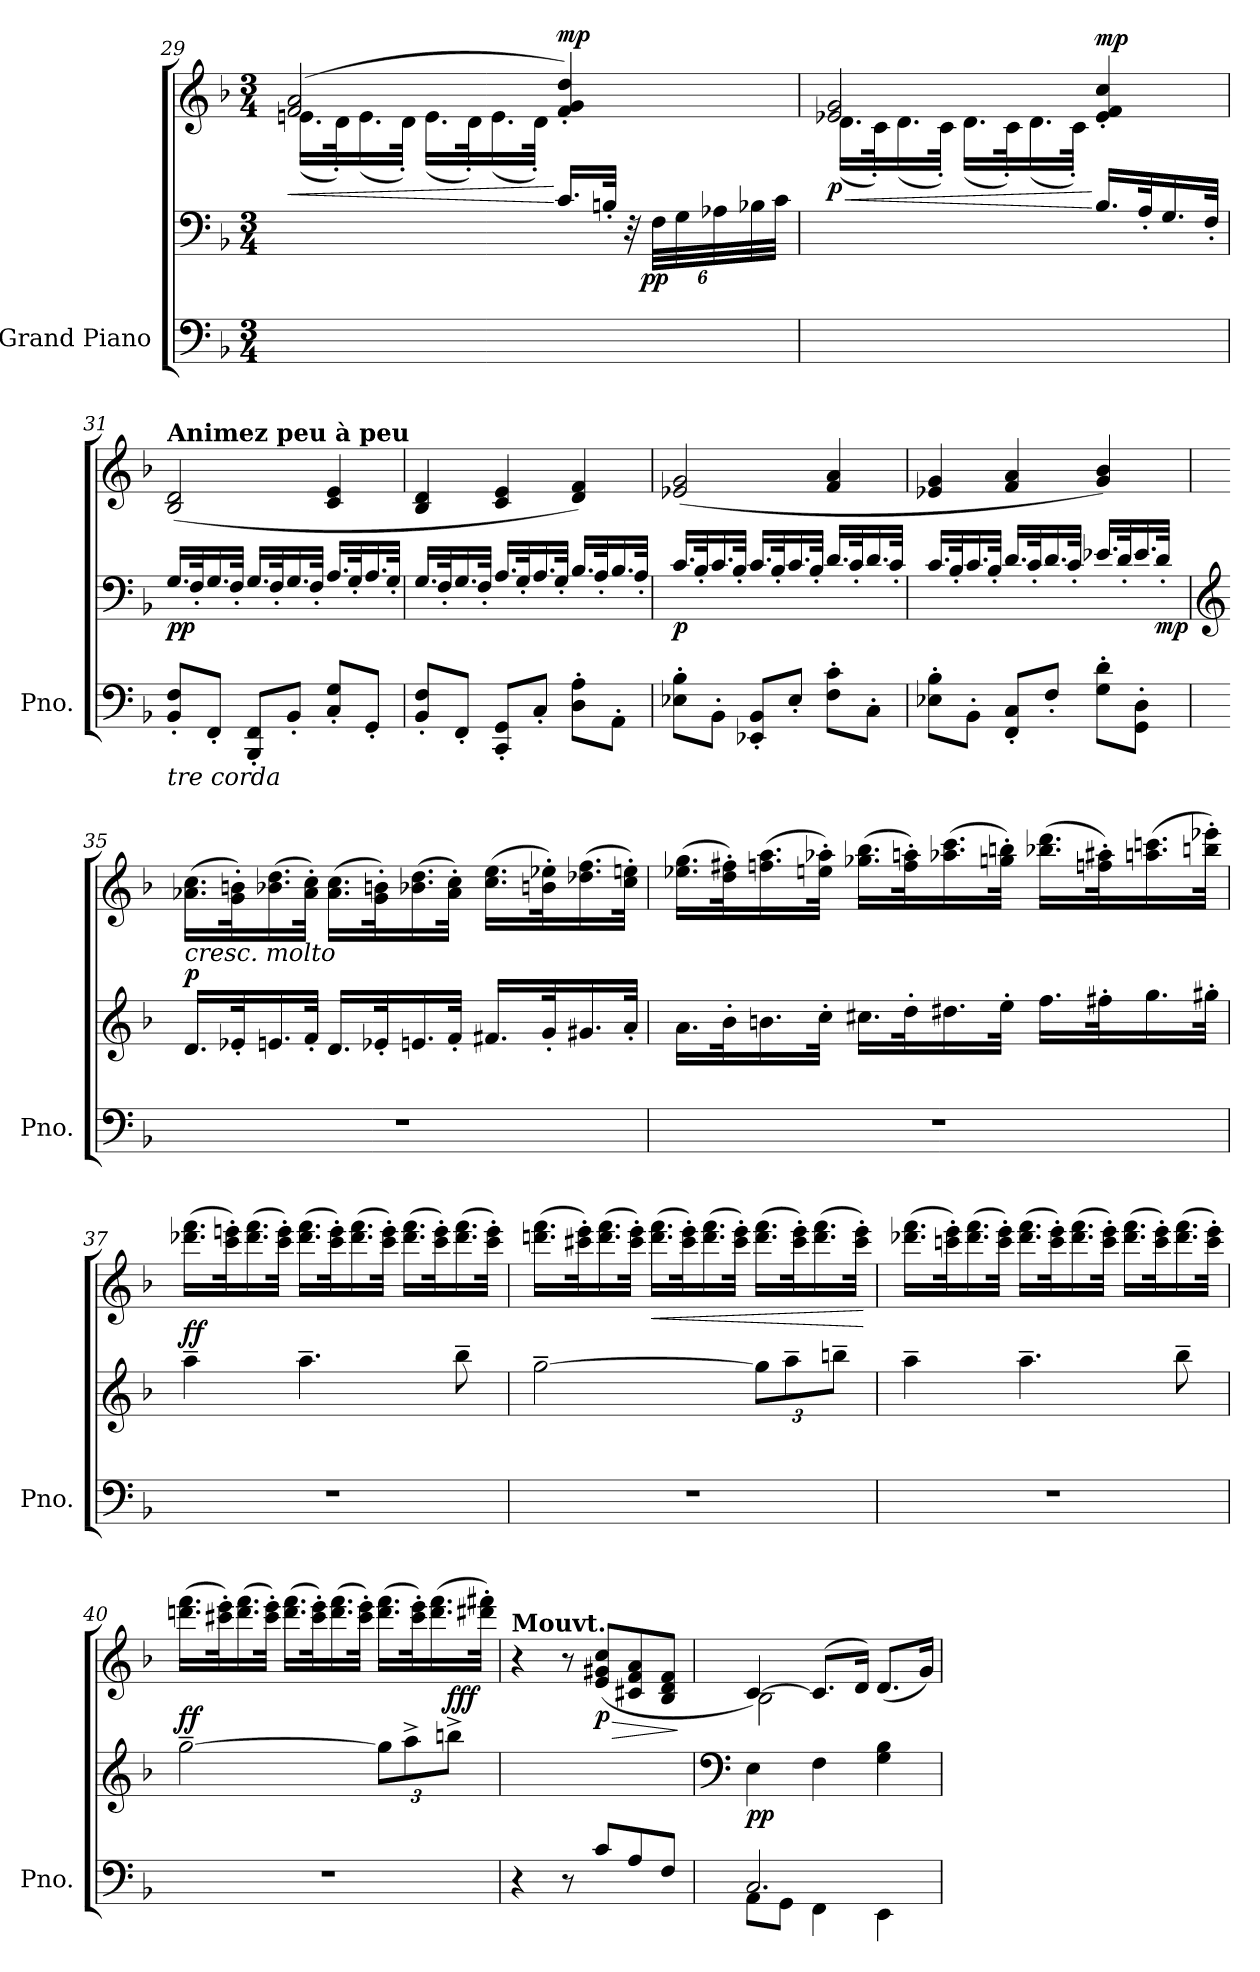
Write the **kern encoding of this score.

**kern	**kern	**kern	**dynam
*part1	*part1	*part1	*part1
*staff3	*staff2	*staff1	*staff1/2/3
*I"Grand Piano	*	*	*
*I'Pno.	*	*	*
!!LO:LB:g=z
*clefF4	*clefF4	*clefG2	*
*k[b-]	*k[b-]	*k[b-]	*
*M3/4	*M3/4	*M3/4	*
=29	=29	=29	=29
!	!	!	!LO:HP:b
*	*	*^	*
!	!	!	!	!LO:DY:n=1:b
!	!	!	!	!LO:DY:n=2:b
2.ryy	2ryy	(>2f/ 2a/	(<16.en\LL	< p other-dynamics
.	.	.	32d'\K)	.
.	.	.	(<16.e\	.
.	.	.	32d'\JJk)	.
.	.	.	(<16.e\LL	.
.	.	.	32d'\K)	.
.	.	.	(<16.e\	.
.	.	.	32d'\JJk)	.
!	!	!	!	!LO:DY:n=3:a
.	16.c/LL	4f/' 4g/' 4dd/')	4ryy	[ mp
.	32Bn'/JJk	.	.	.
*	*Xbrackettup	*	*	*
.	48r	.	.	.
!	!	!	!	!LO:DY:n=4:b=2
.	(>48F\LLL	.	.	pp
.	48G\	.	.	.
.	48A-X\	.	.	.
.	48B-X\	.	.	.
.	48c\JJJ	.	.	.
=30	=30	=30	=30	=30
!	!	!	!	!LO:HP:b
!	!	!	!	!LO:DY:n=1:b
2.ryy	2ryy	(>2e-X/ 2g/	(<16.d\LL)	< p
.	.	.	32c'\K)	.
.	.	.	(<16.d\	.
.	.	.	32c'\JJk)	.
.	.	.	(<16.d\LL	.
.	.	.	32c'\K)	.
.	.	.	(<16.d\	.
.	.	.	32c'\JJk)	.
!	!	!	!	!LO:DY:n=2:a
.	16.B-/LL	4e-/' 4f/' 4cc/')	4ryy	[ mp
.	32A'/K	.	.	.
.	16.G/	.	.	.
.	32F'/JJk	.	.	.
*	*	*v	*v	*
!!LO:LB:g=z
=31	=31	=31	=31
!	!	!LO:TX:a:B:t=Animez peu à peu	!
!LO:TX:b:i:t=tre corda	!	!	!
!	!	!	!LO:DY:b=2
8BB-/' 8F/'L	16.G/LL	(<2B-/ 2d/	pp
.	32F'/K	.	.
8FF'/J	16.G/	.	.
.	32F'/JJk	.	.
8BBB-/' 8FF/'L	16.G/LL	.	.
.	32F'/K	.	.
8BB-'/J	16.G/	.	.
.	32F'/JJk	.	.
8C/' 8G/'L	16.A/LL	4c/ 4e/	.
.	32G'/K	.	.
8GG'/J	16.A/	.	.
.	32G'/JJk	.	.
=32	=32	=32	=32
*	*	*MM71	*
8BB-/' 8F/'L	16.G/LL	4B-/ 4d/	.
.	32F'/K	.	.
8FF'/J	16.G/	.	.
.	32F'/JJk	.	.
8CC/' 8GG/'L	16.A/LL	4c/ 4e/	.
.	32G'/K	.	.
8C'/J	16.A/	.	.
.	32G'/JJk	.	.
8D\' 8A\'L	16.B-/LL	4d/ 4f/)	.
.	32A'/K	.	.
8AA'\J	16.B-/	.	.
.	32A'/JJk	.	.
!!LO:PB:g=z
=33	=33	=33	=33
*	*	*MM72	*
!	!	!	!LO:DY:b=2
8E-X\' 8B-\'L	16.c/LL	(<2e-X/ 2g/	p
.	32B-'/K	.	.
8BB-'\J	16.c/	.	.
.	32B-'/JJk	.	.
8EE-X/' 8BB-/'L	16.c/LL	.	.
.	32B-'/K	.	.
8E-'/J	16.c/	.	.
.	32B-'/JJk	.	.
8F\' 8c\'L	16.d/LL	4f/ 4a/	.
.	32c'/K	.	.
8C'\J	16.d/	.	.
.	32c'/JJk	.	.
=34	=34	=34	=34
*	*	*MM73	*
8E-X\' 8B-\'L	16.c/LL	4e-X/ 4g/	.
.	32B-'/K	.	.
8BB-'\J	16.c/	.	.
.	32B-'/JJk	.	.
8FF/' 8C/'L	16.d/LL	4f/ 4a/	.
.	32c'/K	.	.
8F'/J	16.d/	.	.
.	32c'/JJk	.	.
8G\' 8d\'L	16.e-X/LL	4g/ 4b-/)	.
.	32d'/K	.	.
8GG\' 8D\'J	16.e-/	.	.
!	!	!	!LO:DY:b=2
.	32d'/JJk	.	mp
!!LO:LB:g=z
=35	=35	=35	=35
*	*clefG2	*	*
*	*	*MM74	*
!	!LO:TX:a:i:t=cresc. molto	!	!
!	!	!	!LO:DY:a=2
2.r	16.d/LL	(>16.a-X\ 16.cc\LL	p
.	32e-X'/K	32g\' 32bn\'K)	.
.	16.en/	(>16.b-X\ 16.dd\	.
.	32f'/JJk	32a-\' 32cc\'JJk)	.
.	16.d/LL	(>16.a-\ 16.cc\LL	.
.	32e-X'/K	32g\' 32bn\'K)	.
.	16.en/	(>16.b-X\ 16.dd\	.
.	32f'/JJk	32a-\' 32cc\'JJk)	.
.	16.f#X/LL	(>16.cc\ 16.ee\LL	.
.	32g'/K	32bn\' 32ee-X\'K)	.
.	16.g#X/	(>16.dd-X\ 16.ff\	.
.	32a'/JJk	32cc\' 32een\'JJk)	.
=36	=36	=36	=36
*	*	*MM75	*
2.r	16.a\LL	(>16.ee-X\ 16.gg\LL	.
.	32b-'\K	32dd\' 32ff#X\'K)	.
.	16.bn\	(>16.ffn\ 16.aa\	.
.	32cc'\JJk	32een\' 32aa-X\'JJk)	.
.	16.cc#X\LL	(>16.gg-X\ 16.bb-\LL	.
.	32dd'\K	32ff\' 32aan\'K)	.
.	16.dd#X\	(>16.aa-X\ 16.ccc\	.
.	32ee'\JJk	32ggn\' 32bbn\'JJk)	.
.	16.ff\LL	(>16.bb-X\ 16.ddd\LL	.
.	32ff#X'\K	32ffn\' 32aa#X\'K)	.
.	16.gg\	(>16.aan\ 16.cccn\	.
.	32gg#X'\JJk	32bbn\' 32eee-X\'JJk)	.
!!LO:LB:g=z
=37	=37	=37	=37
*	*	*MM76	*
!	!	!	!LO:DY:a=2
!	!	!	!LO:DY:n=1:b
2.r	4aa~\	(>16.ddd-X\ 16.fff\LL	f f
.	.	32ccc\' 32eeen\'K)	.
.	.	(>16.ddd-\ 16.fff\	.
.	.	32ccc\' 32eee\'JJk)	.
.	4.aa~\	(>16.ddd-\ 16.fff\LL	.
.	.	32ccc\' 32eee\'K)	.
.	.	(>16.ddd-\ 16.fff\	.
.	.	32ccc\' 32eee\'JJk)	.
.	.	(>16.ddd-\ 16.fff\LL	.
.	.	32ccc\' 32eee\'K)	.
.	8bb-~\	(>16.ddd-\ 16.fff\	.
.	.	32ccc\' 32eee\'JJk)	.
=38	=38	=38	=38
*	*	*MM77	*
2.r	[2gg~\	(>16.dddn\ 16.fff\LL	.
.	.	32ccc#X\' 32eee\'K)	.
.	.	(>16.ddd\ 16.fff\	.
.	.	32ccc#\' 32eee\'JJk)	.
!	!	!	!LO:HP:b
.	.	(>16.ddd\ 16.fff\LL	<
.	.	32ccc#\' 32eee\'K)	.
.	.	(>16.ddd\ 16.fff\	.
.	.	32ccc#\' 32eee\'JJk)	.
.	12gg\L]	(>16.ddd\ 16.fff\LL	.
.	12aa~\	.	.
.	.	32ccc#\' 32eee\'K)	.
.	.	(>16.ddd\ 16.fff\	.
.	12bbn~\J	.	.
.	.	32ccc#\' 32eee\'JJk)	.
.	.	.	[
!!LO:LB:g=z
=39	=39	=39	=39
*	*	*MM79	*
!	!	!	!LO:DY:a=2
!	!	!	!LO:DY:n=1:a=2
2.r	4aa~\	(>16.ddd-X\ 16.fff\LL	other-dynamics f
.	.	32cccn\' 32eee\'K)	.
.	.	(>16.ddd-\ 16.fff\	.
.	.	32ccc\' 32eee\'JJk)	.
.	4.aa~\	(>16.ddd-\ 16.fff\LL	.
.	.	32ccc\' 32eee\'K)	.
.	.	(>16.ddd-\ 16.fff\	.
.	.	32ccc\' 32eee\'JJk)	.
.	.	(>16.ddd-\ 16.fff\LL	.
.	.	32ccc\' 32eee\'K)	.
.	8bb-~\	(>16.ddd-\ 16.fff\	.
.	.	32ccc\' 32eee\'JJk)	.
=40	=40	=40	=40
*	*	*MM80	*
!	!	!	!LO:DY:a=2
2.r	[2gg~\	(>16.dddn\ 16.fff\LL	ff
.	.	32ccc#X\' 32eee\'K)	.
.	.	(>16.ddd\ 16.fff\	.
.	.	32ccc#\' 32eee\'JJk)	.
.	.	(>16.ddd\ 16.fff\LL	.
.	.	32ccc#\' 32eee\'K)	.
.	.	(>16.ddd\ 16.fff\	.
.	.	32ccc#\' 32eee\'JJk)	.
.	12gg\L]	(>16.ddd\ 16.fff\LL	.
.	12aa^\	.	.
.	.	32ccc#\' 32eee\'K)	.
.	.	(>16.ddd\ 16.fff\	.
!	!	!	!LO:DY:a=2
.	12bbn^\J	.	fff
.	.	32ddd#X\' 32fff#X\'JJk)	.
=41	=41	=41	=41
!	!	!LO:TX:a:B:t=Mouvt.	!
4r	2.ryy	4r	.
8r	.	8r	.
!	!	!	!LO:HP:b
!	!	!	!LO:DY:n=1:b
8c/L	.	(<8e/ 8g#X/ 8cc/L	> p
8A/	.	8c#X/ 8f/ 8a/	.
8F/J	.	8B-/ 8d/ 8f/J	.
.	.	.	]
!!LO:PB:g=z
=42	=42	=42	=42
*	*clefF4	*	*
*^	*	*^	*
!	!	!	!	!	!LO:DY:b=2
8AA\L	2.C/	4E\	[4c/)	2B-\	pp
8GG\J	.	.	.	.	.
4FF\	.	4F\	(<8.c/L]	.	.
.	.	.	16d/Jk)	.	.
4EE\	.	4G\ 4B-\	(<8.d/L	4ryy	.
.	.	.	16g/Jk)	.	.
*v	*v	*	*v	*v	*
=	=	=	=
*-	*-	*-	*-
